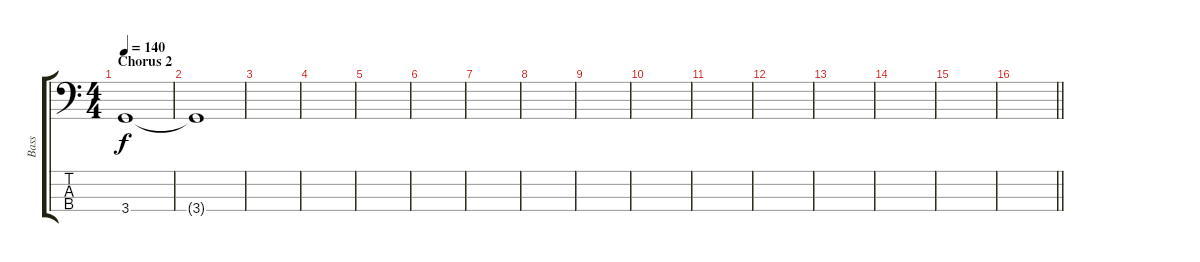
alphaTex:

\track ("Bass" "Bass") {instrument electricbassfinger}
\staff {score tabs}
\tuning (G2 D2 A1 E1) {hide}
\ts (4 4)
\section ("" "Chorus 2")
\tempo 140
\clef f4
\ks c
3.4.1{dy f} |
3.4{t}.1 |
|
|
|
|
|
|
|
|
|
|
|
|
|
\barLineRight lightlight
